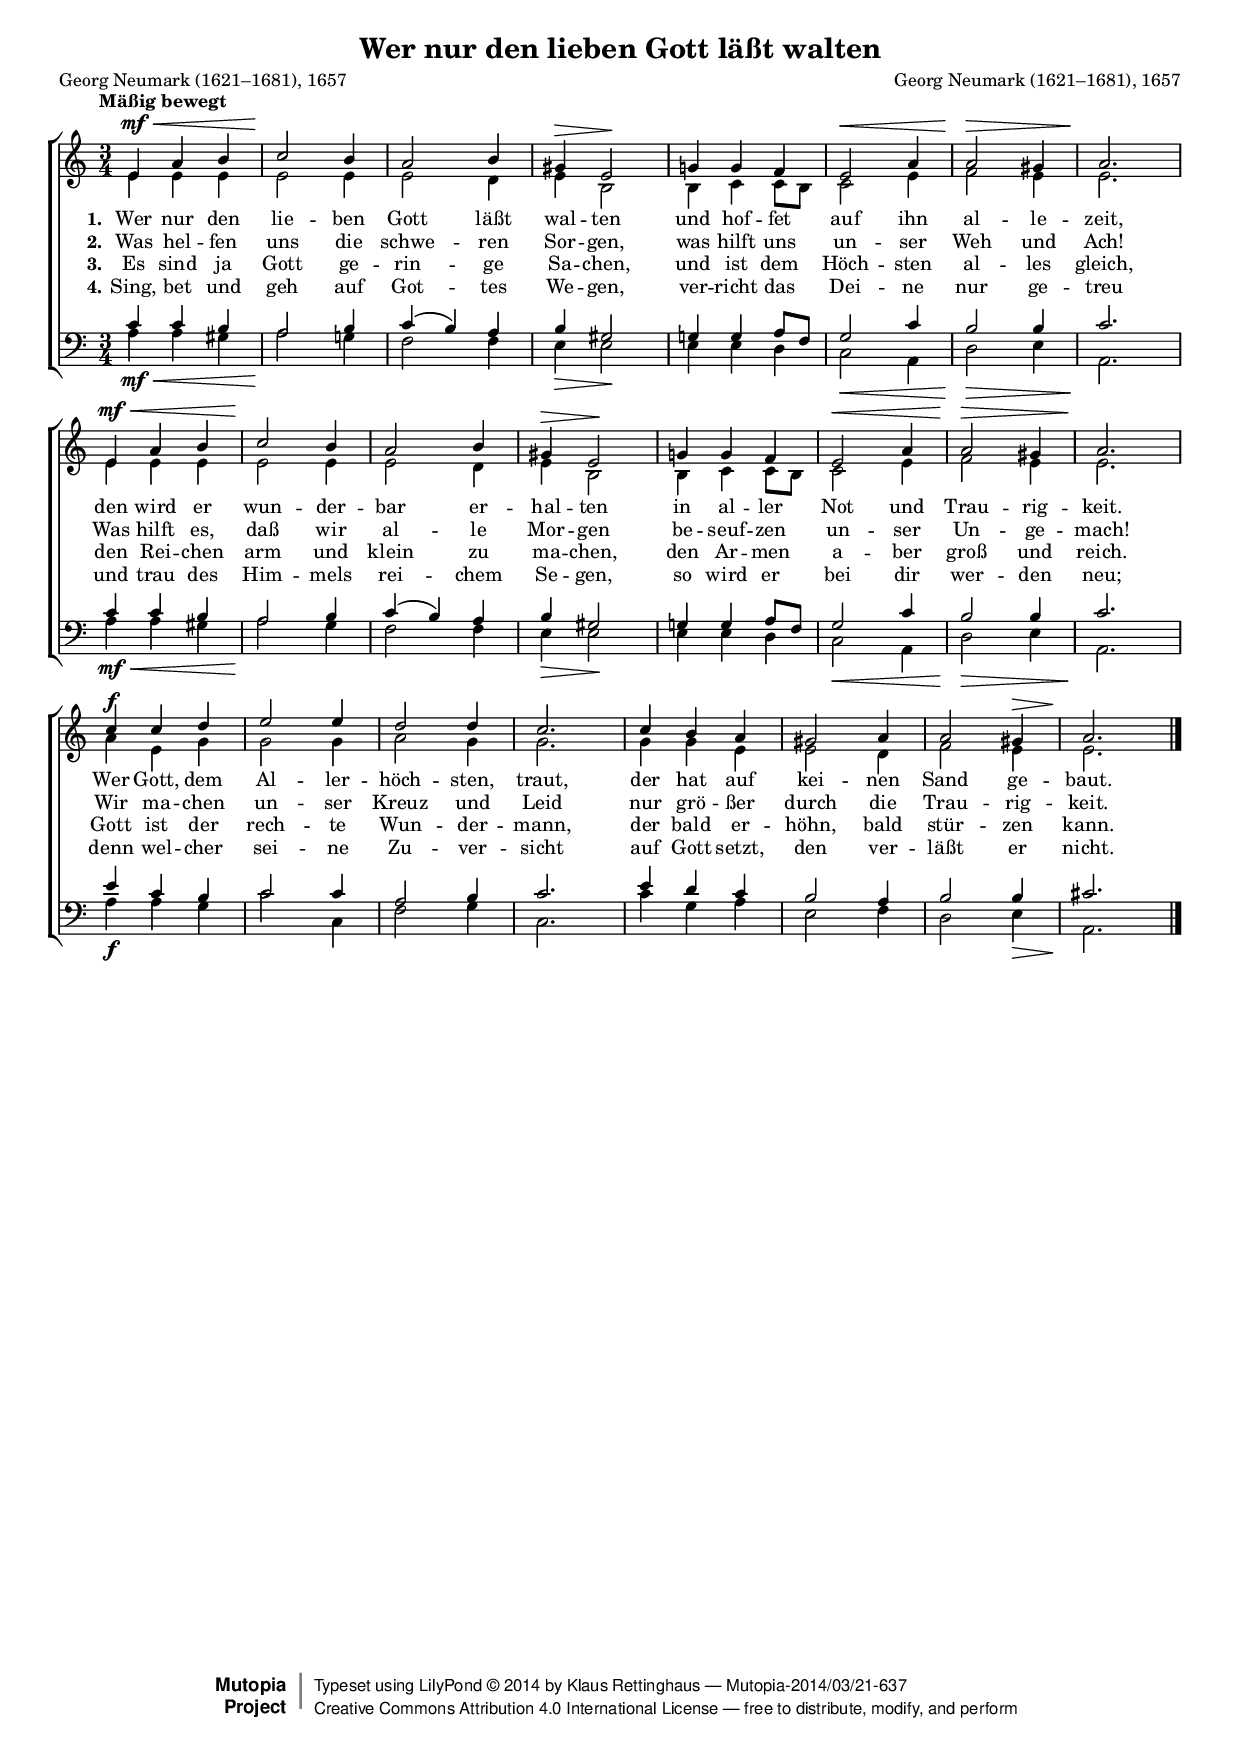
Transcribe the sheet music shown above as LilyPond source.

#(set-global-staff-size 15.5) 

\version "2.18.0" 

global = { \key a \minor \time 3/4 \tempo "Mäßig bewegt" } 

SGuterGottA = \relative a' { 
e4\mf\< a b c2\! b4 a2 b4 gis\> e2\! 
g!4 g f e2\< a4 a2\> gis4 a2.\! 
e4\mf\< a b c2\! b4 a2 b4 gis\> e2\! 
g!4 g f e2\< a4 a2\> gis4 a2.\! 
c4\f c d e2 e4 d2 d4 c2. 
c4 b a gis2 a4 a2 gis4\> a2.\!  
\bar "|." 
} 

AGuterGottA = \relative a' { 
e4 e e e2 e4 e2 d4 e b2 
b4 c c8[ b] c2 e4 f2 e4 e2. 
e4 e e e2 e4 e2 d4 e b2 
b4 c c8[ b] c2 e4 f2 e4 e2. 
a4 e g g2 g4 a2 g4 g2. 
g4 g e e2 d4 f2 e4 e2. 
\bar "|." 
} 

TGuterGottA = \relative a { 
c4 c b a2 b4 c( b) a b gis2 
g!4 g a8[ f] g2 c4 b2 b4 c2. 
c4 c b a2 b4 c( b) a b gis2 
g!4 g a8[ f] g2 c4 b2 b4 c2. 
e4 c b c2 c4 a2 b4 c2. 
e4 d c b2 a4 b2 b4 cis2. 
\bar "|." 
} 

BGuterGottA = \relative a { 
a4\mf\< a gis a2\! g!4 f2 f4 e\> e2\! 
e4 e d c2\< a4 d2\> e4 a,2.\! 
a'4\mf\< a gis a2\! g4 f2 f4 e\> e2\! 
e4 e d c2\< a4 d2\> e4 a,2.\! 
a'4\f a g c2 c,4 f2 g4 c,2. 
c'4 g a e2 f4 d2 e4\> a,2.\! 
\bar "|." 
} 


LGuterGottA = \lyricmode { 
\set stanza = "1." 
Wer nur den lie -- ben Gott läßt wal -- ten 
und hof -- fet auf ihn al -- le -- zeit, 
den wird er wun -- der -- bar er -- hal -- ten 
in al -- ler Not und Trau -- rig -- keit. 
Wer Gott, dem Al -- ler -- höch -- sten, traut, 
der hat auf kei -- nen Sand ge -- baut. 
} 

LGuterGottB = \lyricmode { 
\set stanza = "2." 
Was hel -- fen uns die schwe -- ren Sor -- gen, 
was hilft uns un -- ser Weh und Ach! 
Was hilft es, daß wir al -- le Mor -- gen 
be -- seuf -- zen un -- ser Un -- ge -- mach! 
Wir ma -- chen un -- ser Kreuz und Leid 
nur grö -- ßer durch die Trau -- rig -- keit. 
} 

LGuterGottC = \lyricmode { 
\set stanza = "3." 
Es sind ja Gott ge -- rin -- ge Sa -- chen, 
und ist dem Höch -- sten al -- les gleich, 
den Rei -- chen arm und klein zu ma -- chen, 
den Ar -- men a -- ber groß und reich. 
Gott ist der rech -- te Wun -- der -- mann, 
der bald er -- höhn, bald stür -- zen kann. 
} 

LGuterGottD = \lyricmode { 
\set stanza = "4." 
Sing, bet und geh auf Got -- tes We -- gen, 
ver -- richt das Dei -- ne nur ge -- treu 
und trau des Him -- mels rei -- chem Se -- gen, 
so wird er bei dir wer -- den neu; 
denn wel -- cher sei -- ne Zu -- ver -- sicht 
auf Gott setzt, den ver -- läßt er nicht. 
} 

%--------------------

\header { 
 kaisernumber = "18a" 
 comment = "" 
 footnote = "Nach G. Neumarks Satz eingerichtet von K. Lütge" 
 
 title = "Wer nur den lieben Gott läßt walten" 
 subtitle = "" 
 composer = "Georg Neumark (1621–1681), 1657" 
 opus = "" 
 piece = "" 
 arranger = "" 
 poet = "Georg Neumark (1621–1681), 1657" 
 
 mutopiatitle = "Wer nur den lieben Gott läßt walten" 
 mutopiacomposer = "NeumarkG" 
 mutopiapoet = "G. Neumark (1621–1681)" 
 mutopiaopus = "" 
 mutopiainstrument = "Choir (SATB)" 
 date = "1657" 
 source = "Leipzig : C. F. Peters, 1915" 
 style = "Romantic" 
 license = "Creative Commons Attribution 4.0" 
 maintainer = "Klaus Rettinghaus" 
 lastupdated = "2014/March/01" 
 
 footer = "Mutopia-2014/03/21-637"
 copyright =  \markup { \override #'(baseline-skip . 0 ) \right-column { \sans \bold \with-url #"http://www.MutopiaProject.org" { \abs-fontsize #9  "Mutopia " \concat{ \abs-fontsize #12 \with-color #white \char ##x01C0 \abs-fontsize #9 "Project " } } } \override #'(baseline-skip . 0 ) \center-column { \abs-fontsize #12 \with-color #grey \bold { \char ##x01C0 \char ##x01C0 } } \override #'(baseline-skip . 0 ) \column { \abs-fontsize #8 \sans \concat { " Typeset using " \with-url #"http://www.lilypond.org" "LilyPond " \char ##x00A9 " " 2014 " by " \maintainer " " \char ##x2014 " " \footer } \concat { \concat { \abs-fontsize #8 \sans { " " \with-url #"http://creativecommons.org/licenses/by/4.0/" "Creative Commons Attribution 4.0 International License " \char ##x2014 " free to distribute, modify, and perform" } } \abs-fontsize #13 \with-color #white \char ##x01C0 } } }
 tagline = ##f
} 

\score {
{
\context ChoirStaff 
	<< 
	\context Staff = women 
	<< 
	\set Staff.midiInstrument = "voice oohs" 
			\clef "G" 
			\context Voice = Sopran { \voiceOne 
				<< 
				\autoBeamOff 
				\dynamicUp 
				{ \global \SGuterGottA } 
				>> } 
			\context Voice = Alt { \voiceTwo 
 				<< 
				\autoBeamOff 
				\dynamicDown 
				{ \global \AGuterGottA } 
				>> } 
			>> 
	\context Lyrics = verseone 
	\context Lyrics = versetwo 
	\context Lyrics = versethree 
	\context Lyrics = versefour 
	\context Staff = men 
	<< 
	\set Staff.midiInstrument = "voice oohs" 
			\clef "F" 
			\context Voice = Tenor { \voiceOne 
				<< 
				\autoBeamOff 
				\dynamicUp 
				{ \global \TGuterGottA } 
				>> } 
			\context Voice = Bass { \voiceTwo 
				<< 
				\autoBeamOff 
				\dynamicDown 
				{ \global \BGuterGottA } 
				>> } 
		>> 
	\context Lyrics = verseone \lyricsto Sopran \LGuterGottA 
	\context Lyrics = versetwo \lyricsto Sopran \LGuterGottB 
	\context Lyrics = versethree \lyricsto Sopran \LGuterGottC 
	\context Lyrics = versefour \lyricsto Sopran \LGuterGottD 
	>> 
}

\layout {
indent = 0.0\cm
\context {\Score 
\remove "Bar_number_engraver"
\override DynamicTextSpanner.style = #'none 
}
}

\midi {
\tempo 4=112
}

}
